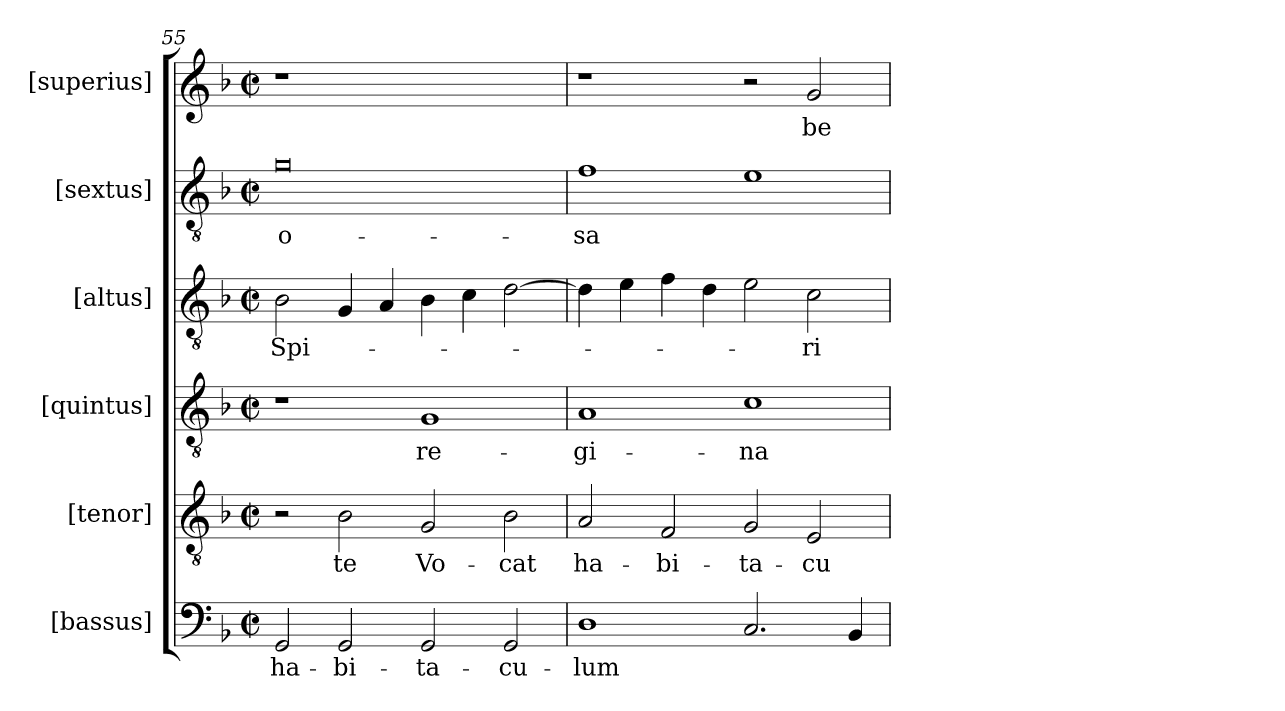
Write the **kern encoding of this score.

**kern	**text	**kern	**text	**kern	**text	**kern	**text	**kern	**text	**kern	**text
*part6	*part6	*part5	*part5	*part4	*part4	*part3	*part3	*part2	*part2	*part1	*part1
*staff6	*staff6	*staff5	*staff5	*staff4	*staff4	*staff3	*staff3	*staff2	*staff2	*staff1	*staff1
*I"[bassus]	*	*I"[tenor]	*	*I"[quintus]	*	*I"[altus]	*	*I"[sextus]	*	*I"[superius]	*
*I'[bassus]	*	*I'[tenor]	*	*I'[quintus]	*	*I'[altus]	*	*I'[sextus]	*	*I'[superius]	*
!!LO:PB:g=z
*clefF4	*	*clefGv2	*	*clefGv2	*	*clefGv2	*	*clefGv2	*	*clefG2	*
*k[b-]	*	*k[b-]	*	*k[b-]	*	*k[b-]	*	*k[b-]	*	*k[b-]	*
*F:	*	*F:	*	*F:	*	*F:	*	*F:	*	*F:	*
*M2/2	*	*M2/2	*	*M2/2	*	*M2/2	*	*M2/2	*	*M2/2	*
*met(c|)	*	*met(c|)	*	*met(c|)	*	*met(c|)	*	*met(c|)	*	*met(c|)	*
=55	=55	=55	=55	=55	=55	=55	=55	=55	=55	=55	=55
!	!LO:LY:b:cj	!	!	!	!	!	!LO:LY:b:cj	!	!LO:LY:b:cj	!	!
2GG/	ha-	2r	.	1r	.	2B-\	Spi-	0g	-o-	1r	.
!	!LO:LY:b:cj	!	!LO:LY:b:cj	!	!	!	!	!	!	!	!
2GG/	-bi-	2B-\	te	.	.	4G/	.	.	.	.	.
.	.	.	.	.	.	4A/	.	.	.	.	.
!	!LO:LY:b:cj	!	!LO:LY:b:cj	!	!LO:LY:b:cj	!	!	!	!	!	!
2GG/	-ta-	2G/	Vo-	1G	re-	4B-\	.	.	.	1ryy	.
.	.	.	.	.	.	4c\	.	.	.	.	.
!	!LO:LY:b:cj	!	!LO:LY:b:cj	!	!	!	!	!	!	!	!
2GG/	-cu-	2B-\	-cat	.	.	[>2d\	.	.	.	.	.
=56	=56	=56	=56	=56	=56	=56	=56	=56	=56	=56	=56
!	!LO:LY:b	!	!LO:LY:b:cj	!	!LO:LY:b:cj	!	!	!	!LO:LY:b:cj	!	!
1D	-lum	2A/	ha-	1A	-gi-	4d\]	.	1f	-sa	1r	.
.	.	.	.	.	.	4e\	.	.	.	.	.
!	!	!	!LO:LY:b:cj	!	!	!	!	!	!	!	!
.	.	2F/	-bi-	.	.	4f\	.	.	.	.	.
.	.	.	.	.	.	4d\	.	.	.	.	.
!	!	!	!LO:LY:b:cj	!	!LO:LY:b:cj	!	!	!	!	!	!
2.C/	.	2G/	-ta-	1c	-na	2e\	.	1e	.	2r	.
!	!	!	!LO:LY:b:cj	!	!	!	!LO:LY:b:cj	!	!	!	!LO:LY:b:cj
.	.	2E/	-cu-	.	.	2c\	-ri-	.	.	2g/	be-
4BB-/	.	.	.	.	.	.	.	.	.	.	.
=	=	=	=	=	=	=	=	=	=	=	=
*-	*-	*-	*-	*-	*-	*-	*-	*-	*-	*-	*-
